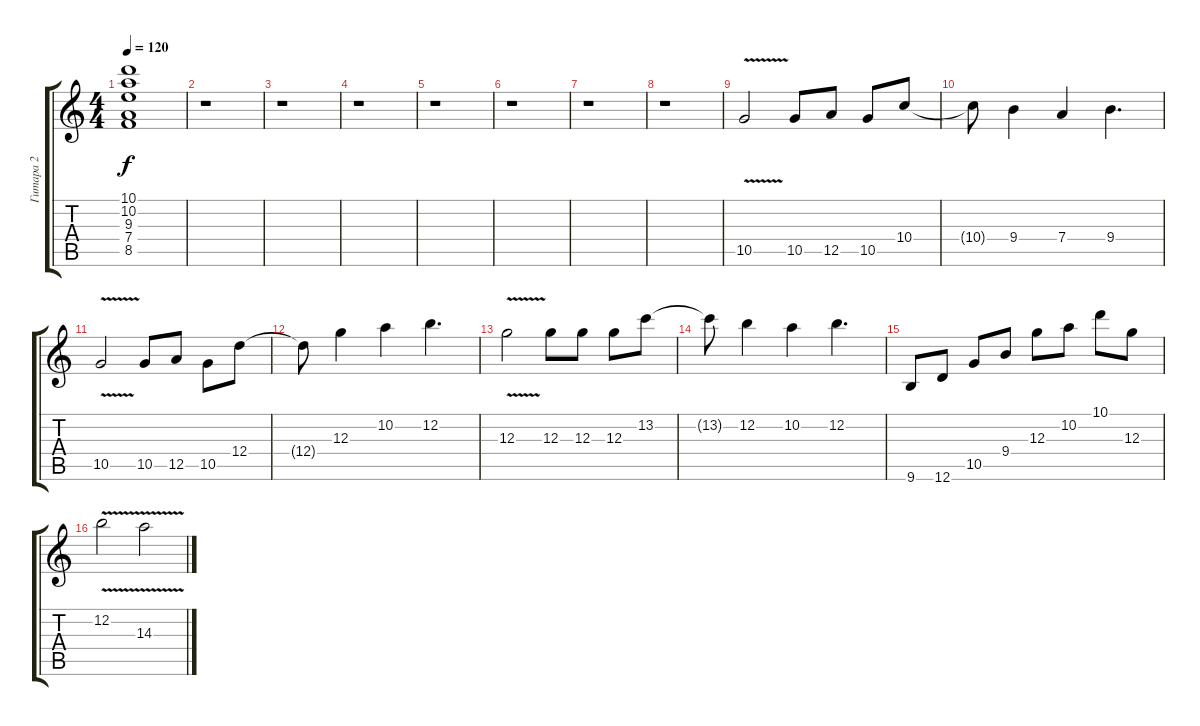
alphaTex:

\track ("Гитара 2" "Гитара 2") {instrument overdrivenguitar}
\staff {score tabs}
\tuning (E4 B3 G3 D3 A2 D2) {hide}
\ts (4 4)
\tempo 120
\clef g2
\ks c
(10.1{t} 10.2{t} 9.3{t} 7.4{t} 8.5{t}).1{dy f} |
r.1 |
r.1 |
r.1 |
r.1 |
r.1 |
r.1 |
r.1 |
10.5{v}.2{volume 12 instrument overdrivenguitar} 10.5.8 12.5.8 10.5.8 10.4.8 |
10.4{t}.8 9.4.4 7.4.4 9.4.4{d} |
10.5{v}.2 10.5.8 12.5.8 10.5.8 12.4.8 |
12.4{t}.8 12.3.4 10.2.4 12.2.4{d} |
12.3{v}.2 12.3.8 12.3.8 12.3.8 13.2.8 |
13.2{t}.8 12.2.4 10.2.4 12.2.4{d} |
9.6.8 12.6.8 10.5.8 9.4.8 12.3.8 10.2.8 10.1.8 12.3.8 |
12.2{v}.2 14.3{v}.2
